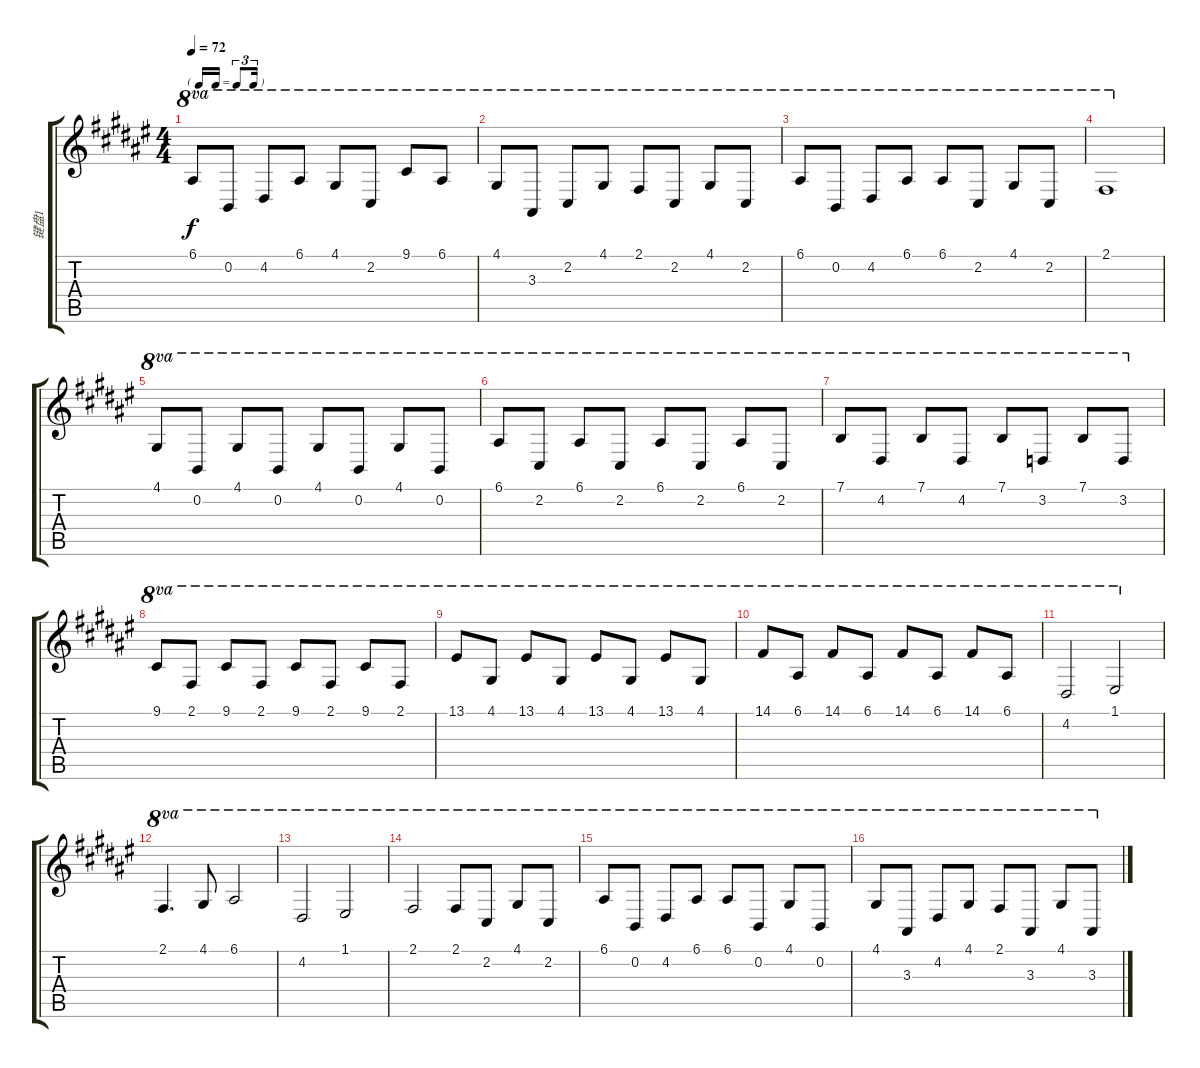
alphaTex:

\track ("键盘1" "键盘1") {instrument acousticgrandpiano}
\staff {score tabs}
\tuning (E4 B3 G3 D3 A2 E2) {hide}
\ts (4 4)
\tf triplet16th
\tempo 72
\clef g2
\ks f#
6.1.8{ot 8va dy f} 0.2.8{ot 8va} 4.2.8{ot 8va} 6.1.8{ot 8va} 4.1.8{ot 8va} 2.2.8{ot 8va} 9.1.8{ot 8va} 6.1.8{ot 8va} |
4.1.8{ot 8va} 3.3.8{ot 8va} 2.2.8{ot 8va} 4.1.8{ot 8va} 2.1.8{ot 8va} 2.2.8{ot 8va} 4.1.8{ot 8va} 2.2.8{ot 8va} |
6.1.8{ot 8va} 0.2.8{ot 8va} 4.2.8{ot 8va} 6.1.8{ot 8va} 6.1.8{ot 8va} 2.2.8{ot 8va} 4.1.8{ot 8va} 2.2.8{ot 8va} |
2.1.1{ot 8va} |
4.1.8{ot 8va} 0.2.8{ot 8va} 4.1.8{ot 8va} 0.2.8{ot 8va} 4.1.8{ot 8va} 0.2.8{ot 8va} 4.1.8{ot 8va} 0.2.8{ot 8va} |
6.1.8{ot 8va} 2.2.8{ot 8va} 6.1.8{ot 8va} 2.2.8{ot 8va} 6.1.8{ot 8va} 2.2.8{ot 8va} 6.1.8{ot 8va} 2.2.8{ot 8va} |
7.1.8{ot 8va} 4.2.8{ot 8va} 7.1.8{ot 8va} 4.2.8{ot 8va} 7.1.8{ot 8va} 3.2.8{ot 8va} 7.1.8{ot 8va} 3.2.8{ot 8va} |
9.1.8{ot 8va} 2.1.8{ot 8va} 9.1.8{ot 8va} 2.1.8{ot 8va} 9.1.8{ot 8va} 2.1.8{ot 8va} 9.1.8{ot 8va} 2.1.8{ot 8va} |
13.1.8{ot 8va} 4.1.8{ot 8va} 13.1.8{ot 8va} 4.1.8{ot 8va} 13.1.8{ot 8va} 4.1.8{ot 8va} 13.1.8{ot 8va} 4.1.8{ot 8va} |
14.1.8{ot 8va} 6.1.8{ot 8va} 14.1.8{ot 8va} 6.1.8{ot 8va} 14.1.8{ot 8va} 6.1.8{ot 8va} 14.1.8{ot 8va} 6.1.8{ot 8va} |
4.2.2{ot 8va} 1.1.2{ot 8va} |
2.1.4{d ot 8va} 4.1.8{ot 8va} 6.1.2{ot 8va} |
4.2.2{ot 8va} 1.1.2{ot 8va} |
2.1.2{ot 8va} 2.1.8{ot 8va} 2.2.8{ot 8va} 4.1.8{ot 8va} 2.2.8{ot 8va} |
6.1.8{ot 8va} 0.2.8{ot 8va} 4.2.8{ot 8va} 6.1.8{ot 8va} 6.1.8{ot 8va} 0.2.8{ot 8va} 4.1.8{ot 8va} 0.2.8{ot 8va} |
4.1.8{ot 8va} 3.3.8{ot 8va} 4.2.8{ot 8va} 4.1.8{ot 8va} 2.1.8{ot 8va} 3.3.8{ot 8va} 4.1.8{ot 8va} 3.3.8{ot 8va}
